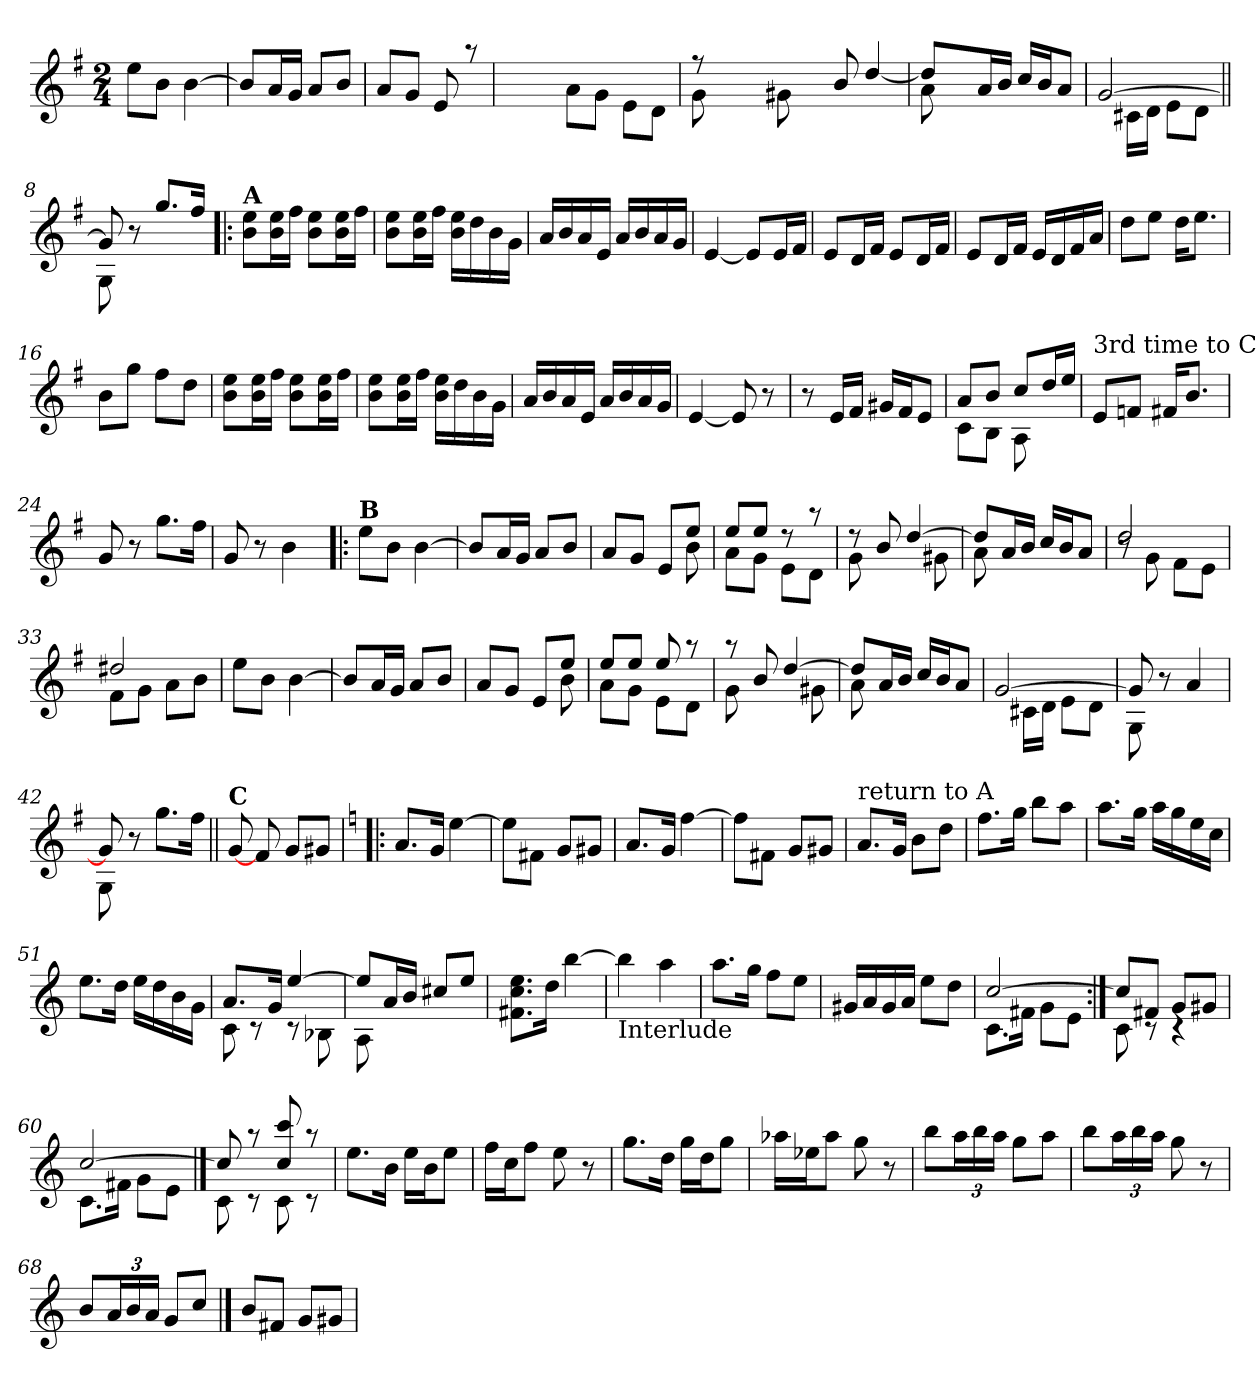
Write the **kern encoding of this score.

**kern
*part1
*staff1
*clefG2
*k[f#]
*G:
*M2/4
=1
8ee\L
8b\J
[4b\
=2
8b/L]
16a/L
16g/JJ
8a/L
8b/J
=3
*^
8a/L	8a\Lyy
8g/J	8g\Jyy
8e/	8e\Lyy
8raa	8b!\J
*v	*v
=4
2ryy
8a!\L
8g!\J
8e!\L
8d!\J
=5
*^
8ree	8g!\
4.ryy	8ryy
.	8ryy
.	8g#X!\
8ryy	2ryy
8b/	.
[>4dd/	.
=6	=6
8dd/L]	8a!\
8ryy	8ryy
16a/L	4ryy
16b/JJ	.
16cc/LL	.
16b/J	.
8a/J	8ryy
=7	=7
[>2g/	8ryy
.	16c#X!\LL
.	16d!\JJ
.	8e!\L
.	8d!\J
=8||	=8||
8g/]	8G!\
8r	8ryy
8.gg/L	4ryy
16ff#/Jk	.
*v	*v
!!LO:LB:g=z
=9!|:
!LO:TX:a:B:t=A
8b\ 8ee\L
16b\ 16ee\L
16ff#\JJ
8b\ 8ee\L
16b\ 16ee\L
16ff#\JJ
=10
8b\ 8ee\L
16b\ 16ee\L
16ff#\JJ
16b\ 16ee\LL
16dd\
16b\
16g\JJ
=11
16a/LL
16b/
16a/
16e/JJ
16a/LL
16b/
16a/
16g/JJ
=12
[4e/
8e/L]
16e/L
16f#/JJ
=13
8e/L
16d/L
16f#/JJ
8e/L
16d/L
16f#/JJ
=14
8e/L
16d/L
16f#/JJ
16e/LL
16d/
16f#/
16a/JJ
!!LO:LB:g=z
=15
8dd\L
8ee\J
16dd\KL
8.ee\J
=16
8b\L
8gg\J
8ff#\L
8dd\J
=17
8b\ 8ee\L
16b\ 16ee\L
16ff#\JJ
8b\ 8ee\L
16b\ 16ee\L
16ff#\JJ
=18
8b\ 8ee\L
16b\ 16ee\L
16ff#\JJ
16b\ 16ee\LL
16dd\
16b\
16g\JJ
=19
16a/LL
16b/
16a/
16e/JJ
16a/LL
16b/
16a/
16g/JJ
=20
[4e/
8e/]
8r
!!LO:LB:g=z
=21
8r
16e/LL
16f#/JJ
16g#X/LL
16f#/J
8e/J
=22
*^
8a/L	8c!\L
8b/J	8B!\J
8cc/L	8A!\
16dd/L	8ryy
16ee/JJ	.
*v	*v
=23
!LO:TX:a:t=3rd time to C
8e/L
8fn/J
16f#X/KL
8.b/J
=24
8g/
8r
8.gg\L
16ff#\Jk
=25
8g/
8r
4b\
!!LO:LB:g=z
=26!|:
!LO:TX:a:B:t=B
8ee\L
8b\J
[4b\
=27
8b/L]
16a/L
16g/JJ
8a/L
8b/J
=28
*^
8a/L	8ryy
8g/J	8ryy
8e/L	8ryy
8ee/J	8b!\
=29	=29
8ee/L	8a!\L
8ee/J	8g!\J
8rcc	8e!\L
8raa	8d!\J
=30	=30
8rcc	8g!\
8b/	8ryy
[>4dd/	8ryy
.	8g#X!\
=31	=31
8dd/L]	8a!\
16a/L	8ryy
16b/JJ	.
16cc/LL	4ryy
16b/J	.
8a/J	.
!!LO:LB:g=z	!!
=32	=32
2dd/	8ra
.	8g!\
.	8f#!\L
.	8e!\J
=33	=33
2dd#X/	8f#!\L
.	8g!\J
.	8a!\L
.	8b!\J
*v	*v
=34
8ee\L
8b\J
[4b\
=35
8b/L]
16a/L
16g/JJ
8a/L
8b/J
=36
*^
8a/L	8ryy
8g/J	8ryy
8e/L	8ryy
8ee/J	8b!\
=37	=37
8ee/L	8a!\L
8ee/J	8g!\J
8ee/	8e!\L
8raa	8d!\J
!!LO:LB:g=z	!!
=38	=38
8raa	8g!\
8b/	8ryy
[>4dd/	8ryy
.	8g#X!\
=39	=39
8dd/L]	8a!\
16a/L	8ryy
16b/JJ	.
16cc/LL	4ryy
16b/J	.
8a/J	.
=40	=40
[>2g/	8ryy
.	16c#X!\LL
.	16d!\JJ
.	8e!\L
.	8d!\J
=41	=41
8g/]	8G!\
8r	8ryy
4a/	4ryy
=42	=42
8g/]	8G!\
8r	8ryy
8.gg\L	4ryy
16ff#\Jk	.
*v	*v
!!LO:LB:g=z
=43||
!LO:TX:a:B:t=C
[<8g/
8f#/
8g/L
8g#X/J
=44!|:
*k[]
*C:
8.a/L
16g/Jk
[4ee\
=45
8ee\L]
8f#X\J
8g/L
8g#X/J
=46
8.a/L
16g/Jk
[4ff\
=47
8ff\L]
8f#X\J
8g/L
8g#X/J
=48
!LO:TX:a:t=return to A
8.a/L
16g/Jk
8b\L
8dd\J
!!LO:LB:g=z
=49
8.ff\L
16gg\Jk
8bb\L
8aa\J
=50
8.aa\L
16gg\Jk
16aa\LL
16gg\
16ee\
16cc\JJ
=51
8.ee\L
16dd\Jk
16ee\LL
16dd\
16b\
16g\JJ
=52
*^
8.a/L	8c!\
.	8rc
16g/Jk	.
[>4ee/	8rc
.	8B-X!\
=53	=53
8ee/L]	8A!\
16a/L	8ryy
16b/JJ	.
8cc#X/L	4ryy
8ee/J	.
*v	*v
=54
8.f#X\ 8.cc\ 8.ee\L
16dd\Jk
[4bb\
!!LO:LB:g=z
=55
!LO:TX:b:t=Interlude
4bb\]
4aa\
=56
8.aa\L
16gg\Jk
8ff\L
8ee\J
=57
16g#X/LL
16a/
16g#/
16a/JJ
8ee\L
8dd\J
=58
*^
[>2cc/	8.c!\L
.	16f#X!\Jk
.	8g!\L
.	8e!\J
=59:|!	=59:|!
8cc/L]	8c!\
8f#X/J	8rc
8g/L	4rc
8g#X/J	.
=60	=60
[>2cc/	8.c!\L
.	16f#X!\Jk
.	8g!\L
.	8e!\J
==61	==61
8cc/]	8c!\
8raa	8rc
8cc/ 8ccc/	8c!\
8raa	8rc
*v	*v
!!LO:LB:g=z
=62
8.ee\L
16b\Jk
16ee\LL
16b\J
8ee\J
=63
16ff\LL
16cc\J
8ff\J
8ee\
8r
=64
8.gg\L
16dd\Jk
16gg\LL
16dd\J
8gg\J
=65
16aa-X\LL
16ee-X\J
8aa-\J
8gg\
8r
=66
8bb\L
24aa\L
24bb\
24aa\JJ
8gg\L
8aa\J
=67
8bb\L
24aa\L
24bb\
24aa\JJ
8gg\
8r
=68
8b/L
24a/L
24b/
24a/JJ
8g/L
8cc/J
==69
8b/L
8f#X/J
8g/L
8g#X/J
=
*-
